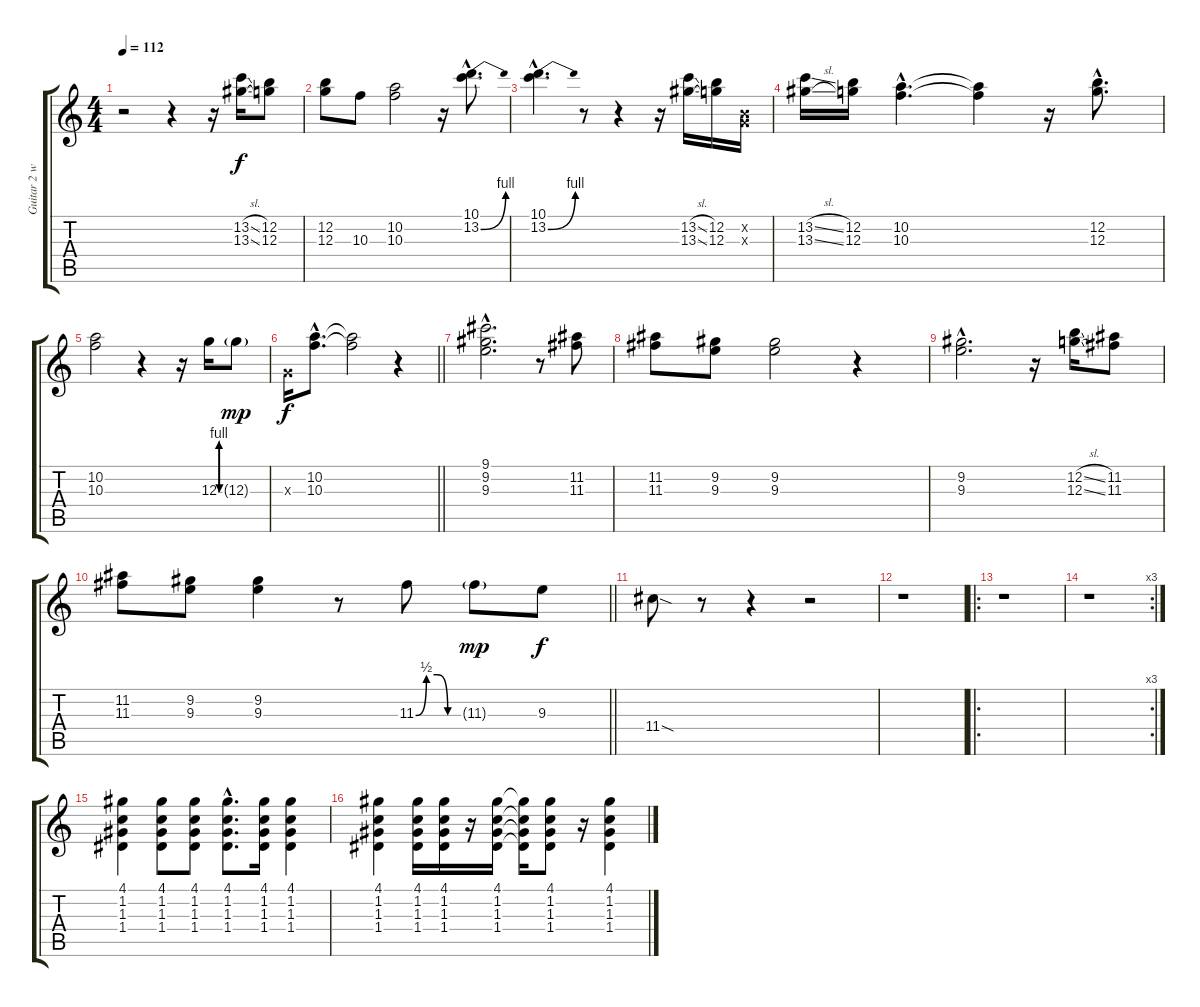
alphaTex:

\track ("Guitar 2 w/Wah Wah" "Guitar 2 w") {instrument distortionguitar}
\staff {score tabs}
\tuning (E4 B3 G3 D3 A2 E2) {hide}
\ts (4 4)
\tempo 112
\clef g2
\ks c
r.2{dy f} r.4 r.16 (13.2{sl} 13.3{sl}).16 (12.2 12.3).8 |
(12.2 12.3).8 10.3.8 (10.2 10.3).2 r.16 (10.1{hac} 13.2{be (bend 0 0 60 4) hac}).8{d} |
(10.1{hac} 13.2{be (bend 0 0 60 4) hac}).4{d} r.8 r.4 r.16 (13.2{sl} 13.3{sl}).16 (12.2 12.3).16 (0.2{x} 0.3{x}).16 |
(13.2{sl} 13.3{sl}).16 (12.2 12.3).16 (10.2{hac} 10.3{hac}).4{d} (10.2{t} 10.3{t}).4 r.16 (12.2{hac} 12.3{hac}).8{d} |
(10.2 10.3).2 r.4 r.16 12.3{be (custom 0 0 15 4 30 4 45 0 60 0)}.16 12.3{g}.8{dy mp} |
\barLineRight lightlight
0.3{x}.16{dy f} (10.2{hac} 10.3{hac}).8{d} (10.2{t} 10.3{t}).2 r.4 |
(9.1{hac} 9.2{hac} 9.3{hac}).2{d} r.8 (11.2 11.3).8 |
(11.2 11.3).8 (9.2 9.3).8 (9.2 9.3).2 r.4 |
(9.2{hac} 9.3{hac}).2{d} r.16 (12.2{sl} 12.3{sl}).16 (11.2 11.3).8 |
\barLineRight lightlight
(11.2 11.3).8 (9.2 9.3).8 (9.2 9.3).4 r.8 11.3{be (custom 0 0 15 2 30 2 45 0 60 0)}.8 11.3{g}.8{dy mp} 9.3.8{dy f} |
11.4{sod}.8 r.8 r.4 r.2 |
r.1 |
\ro
r.1 |
\rc 3
r.1 |
(4.1 1.2 1.3 1.4).4 (4.1 1.2 1.3 1.4).8 (4.1 1.2 1.3 1.4).8 (4.1{hac} 1.2{hac} 1.3{hac} 1.4{hac}).8{d} (4.1 1.2 1.3 1.4).16 (4.1 1.2 1.3 1.4).4 |
(4.1 1.2 1.3 1.4).4 (4.1 1.2 1.3 1.4).16 (4.1 1.2 1.3 1.4).16 r.16 (4.1 1.2 1.3 1.4).16 (4.1{t} 1.2{t} 1.3{t} 1.4{t}).16 (4.1 1.2 1.3 1.4).8 r.16 (4.1 1.2 1.3 1.4).4
